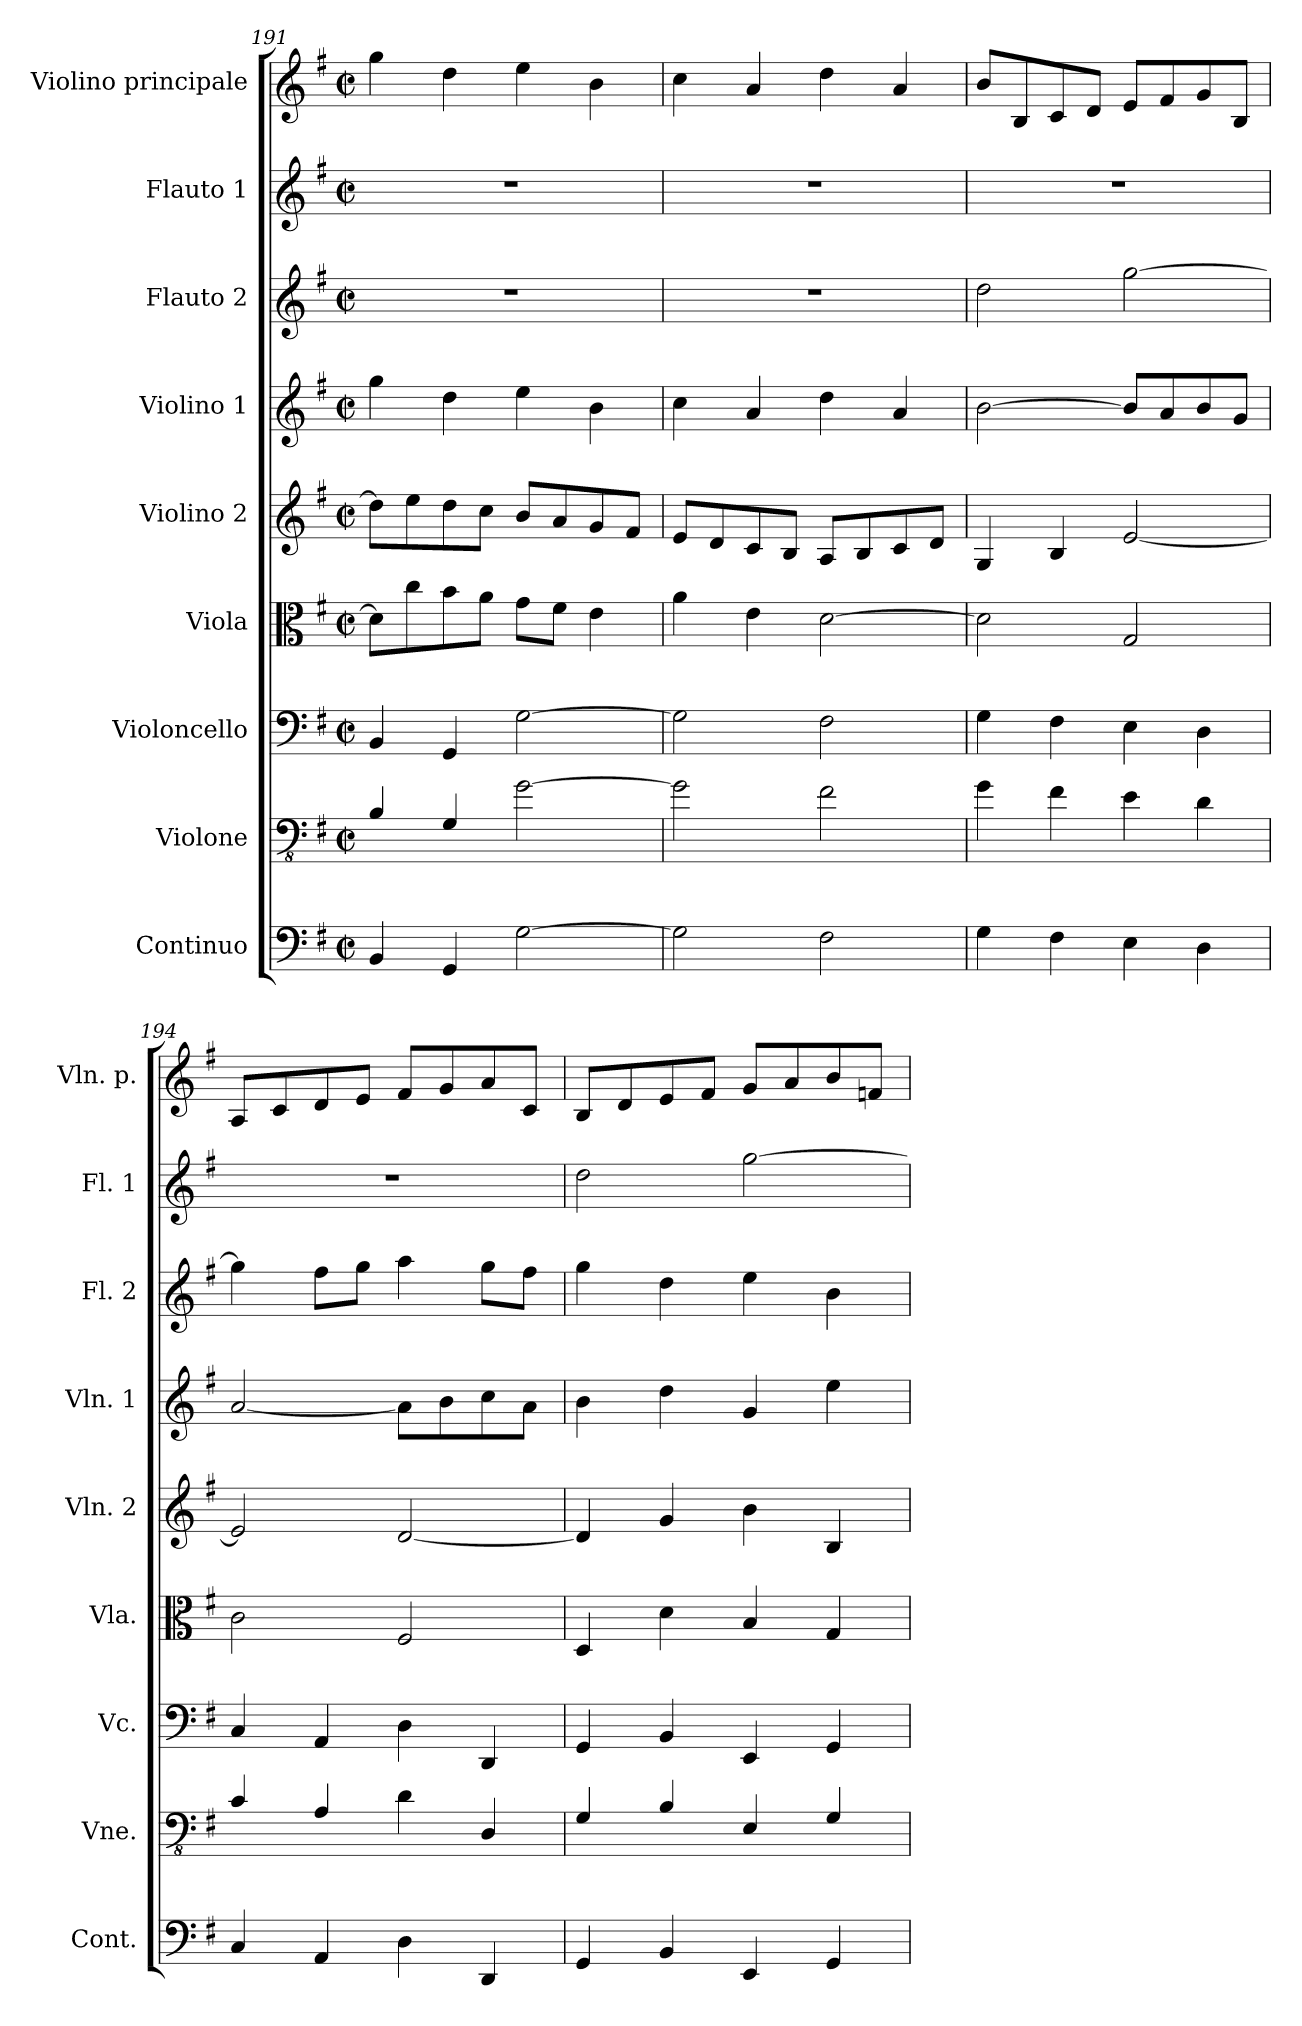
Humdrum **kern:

**kern	**kern	**kern	**kern	**kern	**kern	**kern	**kern	**kern
*part9	*part8	*part7	*part6	*part5	*part4	*part3	*part2	*part1
*staff9	*staff8	*staff7	*staff6	*staff5	*staff4	*staff3	*staff2	*staff1
*I"Continuo	*I"Violone	*I"Violoncello	*I"Viola	*I"Violino 2	*I"Violino 1	*I"Flauto 2	*I"Flauto 1	*I"Violino principale
*I'Cont.	*I'Vne.	*I'Vc.	*I'Vla.	*I'Vln. 2	*I'Vln. 1	*I'Fl. 2	*I'Fl. 1	*I'Vln. p.
!!LO:PB:g=z
*clefF4	*clefFv4	*clefF4	*clefC3	*clefG2	*clefG2	*clefG2	*clefG2	*clefG2
*	*ITrd7c12	*	*	*	*	*	*	*
*k[f#]	*k[f#]	*k[f#]	*k[f#]	*k[f#]	*k[f#]	*k[f#]	*k[f#]	*k[f#]
*M2/2	*M2/2	*M2/2	*M2/2	*M2/2	*M2/2	*M2/2	*M2/2	*M2/2
*met(c|)	*met(c|)	*met(c|)	*met(c|)	*met(c|)	*met(c|)	*met(c|)	*met(c|)	*met(c|)
=191	=191	=191	=191	=191	=191	=191	=191	=191
4BB/	4BBB/	4BB/	8d\L]	8dd\L]	4gg\	1r	1r	4gg\
.	.	.	8cc\	8ee\	.	.	.	.
4GG/	4GGG/	4GG/	8b\	8dd\	4dd\	.	.	4dd\
.	.	.	8a\J	8cc\J	.	.	.	.
[2G\	[2GG\	[2G\	8g\L	8b/L	4ee\	.	.	4ee\
.	.	.	8f#\J	8a/	.	.	.	.
.	.	.	4e\	8g/	4b\	.	.	4b\
.	.	.	.	8f#/J	.	.	.	.
=192	=192	=192	=192	=192	=192	=192	=192	=192
2G\]	2GG\]	2G\]	4a\	8e/L	4cc\	1r	1r	4cc\
.	.	.	.	8d/	.	.	.	.
.	.	.	4e\	8c/	4a/	.	.	4a/
.	.	.	.	8B/J	.	.	.	.
2F#\	2FF#\	2F#\	[2d\	8A/L	4dd\	.	.	4dd\
.	.	.	.	8B/	.	.	.	.
.	.	.	.	8c/	4a/	.	.	4a/
.	.	.	.	8d/J	.	.	.	.
=193	=193	=193	=193	=193	=193	=193	=193	=193
4G\	4GG\	4G\	2d\]	4G/	[2b\	2dd\	1r	8b/L
.	.	.	.	.	.	.	.	8B/
4F#\	4FF#\	4F#\	.	4B/	.	.	.	8c/
.	.	.	.	.	.	.	.	8d/J
4E\	4EE\	4E\	2G/	[2e/	8b/L]	[2gg\	.	8e/L
.	.	.	.	.	8a/	.	.	8f#/
4D\	4DD\	4D\	.	.	8b/	.	.	8g/
.	.	.	.	.	8g/J	.	.	8B/J
=194	=194	=194	=194	=194	=194	=194	=194	=194
4C/	4CC/	4C/	2c\	2e/]	[2a/	4gg\]	1r	8A/L
.	.	.	.	.	.	.	.	8c/
4AA/	4AAA/	4AA/	.	.	.	8ff#\L	.	8d/
.	.	.	.	.	.	8gg\J	.	8e/J
4D\	4DD\	4D\	2F#/	[2d/	8a\L]	4aa\	.	8f#/L
.	.	.	.	.	8b\	.	.	8g/
4DD/	4DDD/	4DD/	.	.	8cc\	8gg\L	.	8a/
.	.	.	.	.	8a\J	8ff#\J	.	8c/J
=195	=195	=195	=195	=195	=195	=195	=195	=195
4GG/	4GGG/	4GG/	4D/	4d/]	4b\	4gg\	2dd\	8B/L
.	.	.	.	.	.	.	.	8d/
4BB/	4BBB/	4BB/	4d\	4g/	4dd\	4dd\	.	8e/
.	.	.	.	.	.	.	.	8f#/J
4EE/	4EEE/	4EE/	4B/	4b\	4g/	4ee\	[2gg\	8g/L
.	.	.	.	.	.	.	.	8a/
4GG/	4GGG/	4GG/	4G/	4B/	4ee\	4b\	.	8b/
.	.	.	.	.	.	.	.	8fn/J
=	=	=	=	=	=	=	=	=
*-	*-	*-	*-	*-	*-	*-	*-	*-
